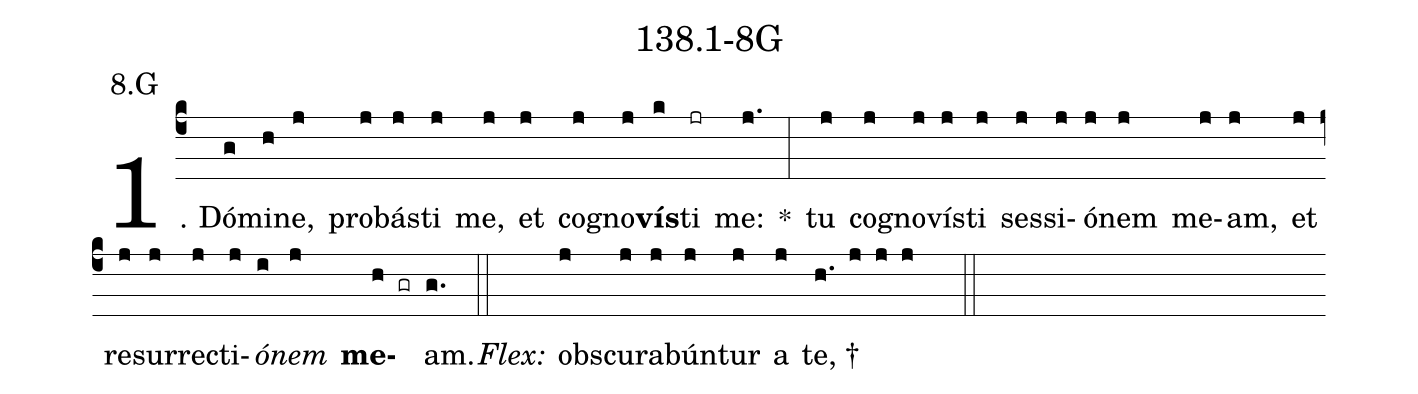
name: 138.1-8G;
annotation: 8.G;
%%
(c4)1. Dó(g)mi(h)ne,(j) pro(j)bás(j)ti(j) me,(j) et(j) co(j)gno(j)<b>vís</b>(k)ti(jr) me:(j.) *(:) tu(j) co(j)gno(j)vís(j)ti(j) ses(j)si(j)ó(j)nem(j) me(j)am,(j) et(j) re(j)sur(j)rec(j)ti(j)<i>ó</i>(i)<i>nem</i>(j) <b>me</b>(h gr)am.(g.) (::)
<i>Flex:</i>()  obs(j)cu(j)ra(j)bún(j)tur(j) a(j) te, †(h. j j j  ::)
